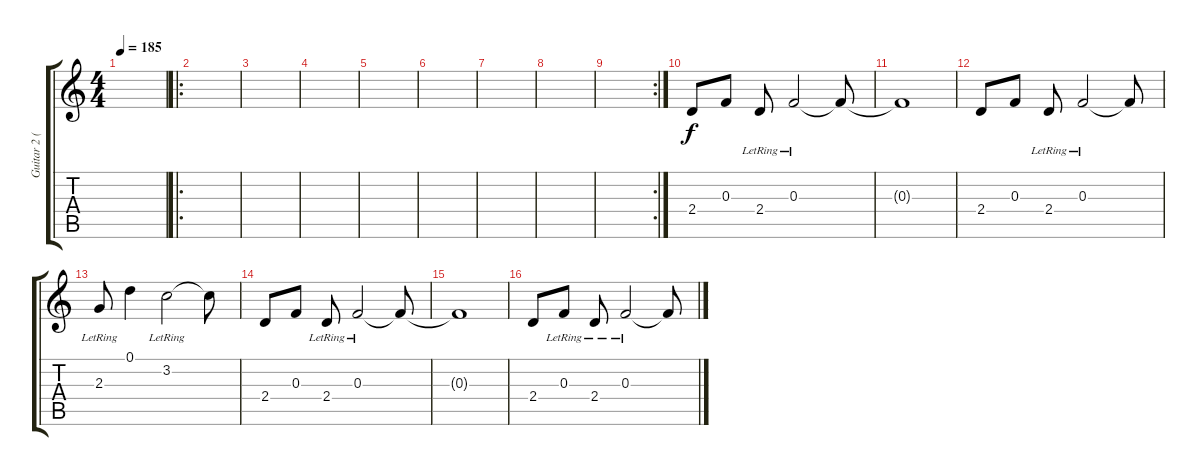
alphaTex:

\track ("Guitar 2 (Clean)" "Guitar 2 (") {instrument acousticguitarsteel}
\staff {score tabs}
\tuning (D4 A3 F3 C3 G2 C2) {hide}
\ts (4 4)
\tempo 185
\clef g2
\ks c
|
\ro
|
|
|
|
|
|
|
\rc 2
|
2.4.8 0.3.8 2.4{lr}.8 0.3{lr}.2 0.3{t}.8 |
0.3{t}.1 |
2.4.8 0.3.8 2.4{lr}.8 0.3{lr}.2 0.3{t}.8 |
2.3{lr}.8 0.1.4 3.2{lr}.2 3.2{t}.8 |
2.4.8 0.3.8 2.4{lr}.8 0.3{lr}.2 0.3{t}.8 |
0.3{t}.1 |
2.4.8 0.3{lr}.8 2.4{lr}.8 0.3{lr}.2 0.3{t}.8
